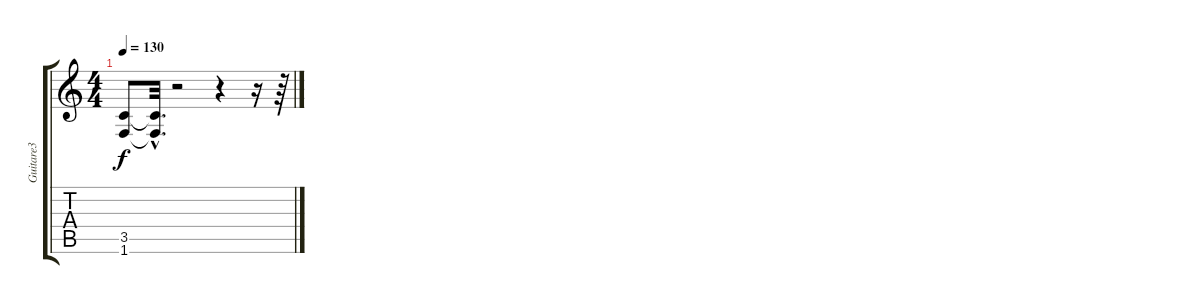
\track ("Guitare3" "Guitare3") {instrument overdrivenguitar}
\staff {score tabs}
\tuning (E4 B3 G3 D3 A2 E2) {hide}
\ts (4 4)
\tempo 130
\clef g2
\ks c
(3.5 1.6).8{dy f} (3.5{hac t} 1.6{hac t}).32{d} r.2 r.4 r.16 r.64
